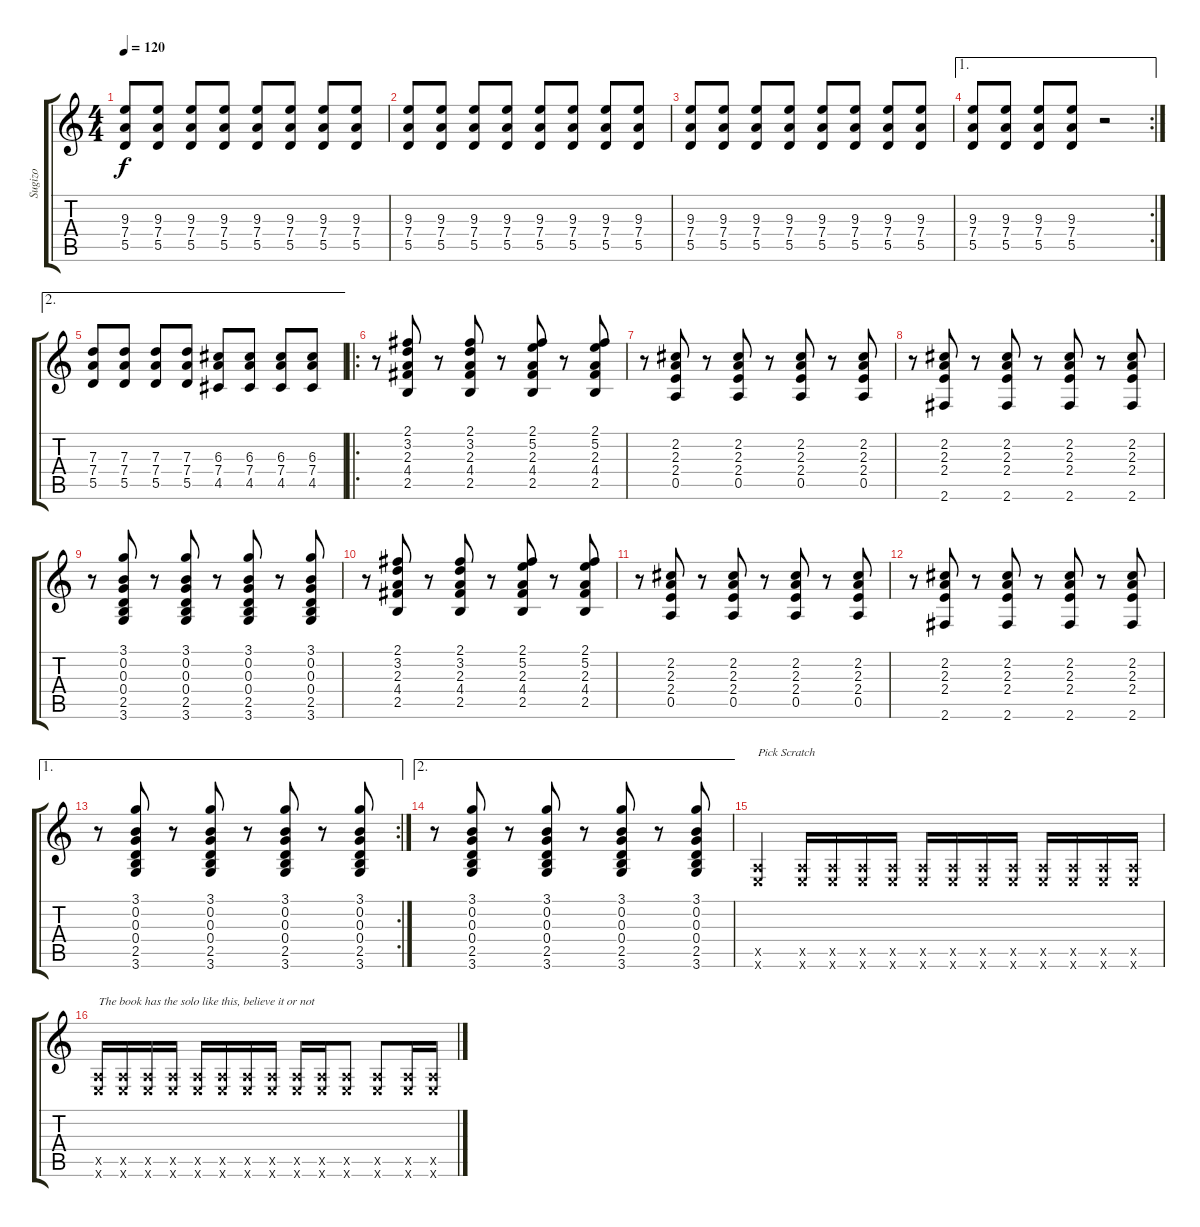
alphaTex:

\track ("Sugizo" "Sugizo") {instrument distortionguitar}
\staff {score tabs}
\tuning (E4 B3 G3 D3 A2 E2) {hide}
\ts (4 4)
\tempo 120
\clef g2
\ks c
(9.3 7.4 5.5).8{dy f} (9.3 7.4 5.5).8 (9.3 7.4 5.5).8 (9.3 7.4 5.5).8 (9.3 7.4 5.5).8 (9.3 7.4 5.5).8 (9.3 7.4 5.5).8 (9.3 7.4 5.5).8 |
(9.3 7.4 5.5).8 (9.3 7.4 5.5).8 (9.3 7.4 5.5).8 (9.3 7.4 5.5).8 (9.3 7.4 5.5).8 (9.3 7.4 5.5).8 (9.3 7.4 5.5).8 (9.3 7.4 5.5).8 |
(9.3 7.4 5.5).8 (9.3 7.4 5.5).8 (9.3 7.4 5.5).8 (9.3 7.4 5.5).8 (9.3 7.4 5.5).8 (9.3 7.4 5.5).8 (9.3 7.4 5.5).8 (9.3 7.4 5.5).8 |
\ae 1
\rc 2
(9.3 7.4 5.5).8 (9.3 7.4 5.5).8 (9.3 7.4 5.5).8 (9.3 7.4 5.5).8 r.2 |
\ae 2
(7.3 7.4 5.5).8 (7.3 7.4 5.5).8 (7.3 7.4 5.5).8 (7.3 7.4 5.5).8 (6.3 7.4 4.5).8 (6.3 7.4 4.5).8 (6.3 7.4 4.5).8 (6.3 7.4 4.5).8 |
\ro
r.8 (2.1 3.2 2.3 4.4 2.5).8 r.8 (2.1 3.2 2.3 4.4 2.5).8 r.8 (2.1 5.2 2.3 4.4 2.5).8 r.8 (2.1 5.2 2.3 4.4 2.5).8 |
r.8 (2.2 2.3 2.4 0.5).8 r.8 (2.2 2.3 2.4 0.5).8 r.8 (2.2 2.3 2.4 0.5).8 r.8 (2.2 2.3 2.4 0.5).8 |
r.8 (2.2 2.3 2.4 2.6).8 r.8 (2.2 2.3 2.4 2.6).8 r.8 (2.2 2.3 2.4 2.6).8 r.8 (2.2 2.3 2.4 2.6).8 |
r.8 (3.1 0.2 0.3 0.4 2.5 3.6).8 r.8 (3.1 0.2 0.3 0.4 2.5 3.6).8 r.8 (3.1 0.2 0.3 0.4 2.5 3.6).8 r.8 (3.1 0.2 0.3 0.4 2.5 3.6).8 |
r.8 (2.1 3.2 2.3 4.4 2.5).8 r.8 (2.1 3.2 2.3 4.4 2.5).8 r.8 (2.1 5.2 2.3 4.4 2.5).8 r.8 (2.1 5.2 2.3 4.4 2.5).8 |
r.8 (2.2 2.3 2.4 0.5).8 r.8 (2.2 2.3 2.4 0.5).8 r.8 (2.2 2.3 2.4 0.5).8 r.8 (2.2 2.3 2.4 0.5).8 |
r.8 (2.2 2.3 2.4 2.6).8 r.8 (2.2 2.3 2.4 2.6).8 r.8 (2.2 2.3 2.4 2.6).8 r.8 (2.2 2.3 2.4 2.6).8 |
\ae 1
\rc 2
r.8 (3.1 0.2 0.3 0.4 2.5 3.6).8 r.8 (3.1 0.2 0.3 0.4 2.5 3.6).8 r.8 (3.1 0.2 0.3 0.4 2.5 3.6).8 r.8 (3.1 0.2 0.3 0.4 2.5 3.6).8 |
\ae 2
r.8 (3.1 0.2 0.3 0.4 2.5 3.6).8 r.8 (3.1 0.2 0.3 0.4 2.5 3.6).8 r.8 (3.1 0.2 0.3 0.4 2.5 3.6).8 r.8 (3.1 0.2 0.3 0.4 2.5 3.6).8 |
(0.5{x} 0.6{x}).4{txt "Pick Scratch"} (0.5{x} 0.6{x}).16 (0.5{x} 0.6{x}).16 (0.5{x} 0.6{x}).16 (0.5{x} 0.6{x}).16 (0.5{x} 0.6{x}).16 (0.5{x} 0.6{x}).16 (0.5{x} 0.6{x}).16 (0.5{x} 0.6{x}).16 (0.5{x} 0.6{x}).16 (0.5{x} 0.6{x}).16 (0.5{x} 0.6{x}).16 (0.5{x} 0.6{x}).16 |
(0.5{x} 0.6{x}).16{txt "The book has the solo like this, believe it or not"} (0.5{x} 0.6{x}).16 (0.5{x} 0.6{x}).16 (0.5{x} 0.6{x}).16 (0.5{x} 0.6{x}).16 (0.5{x} 0.6{x}).16 (0.5{x} 0.6{x}).16 (0.5{x} 0.6{x}).16 (0.5{x} 0.6{x}).16 (0.5{x} 0.6{x}).16 (0.5{x} 0.6{x}).8 (0.5{x} 0.6{x}).8 (0.5{x} 0.6{x}).16 (0.5{x} 0.6{x}).16
